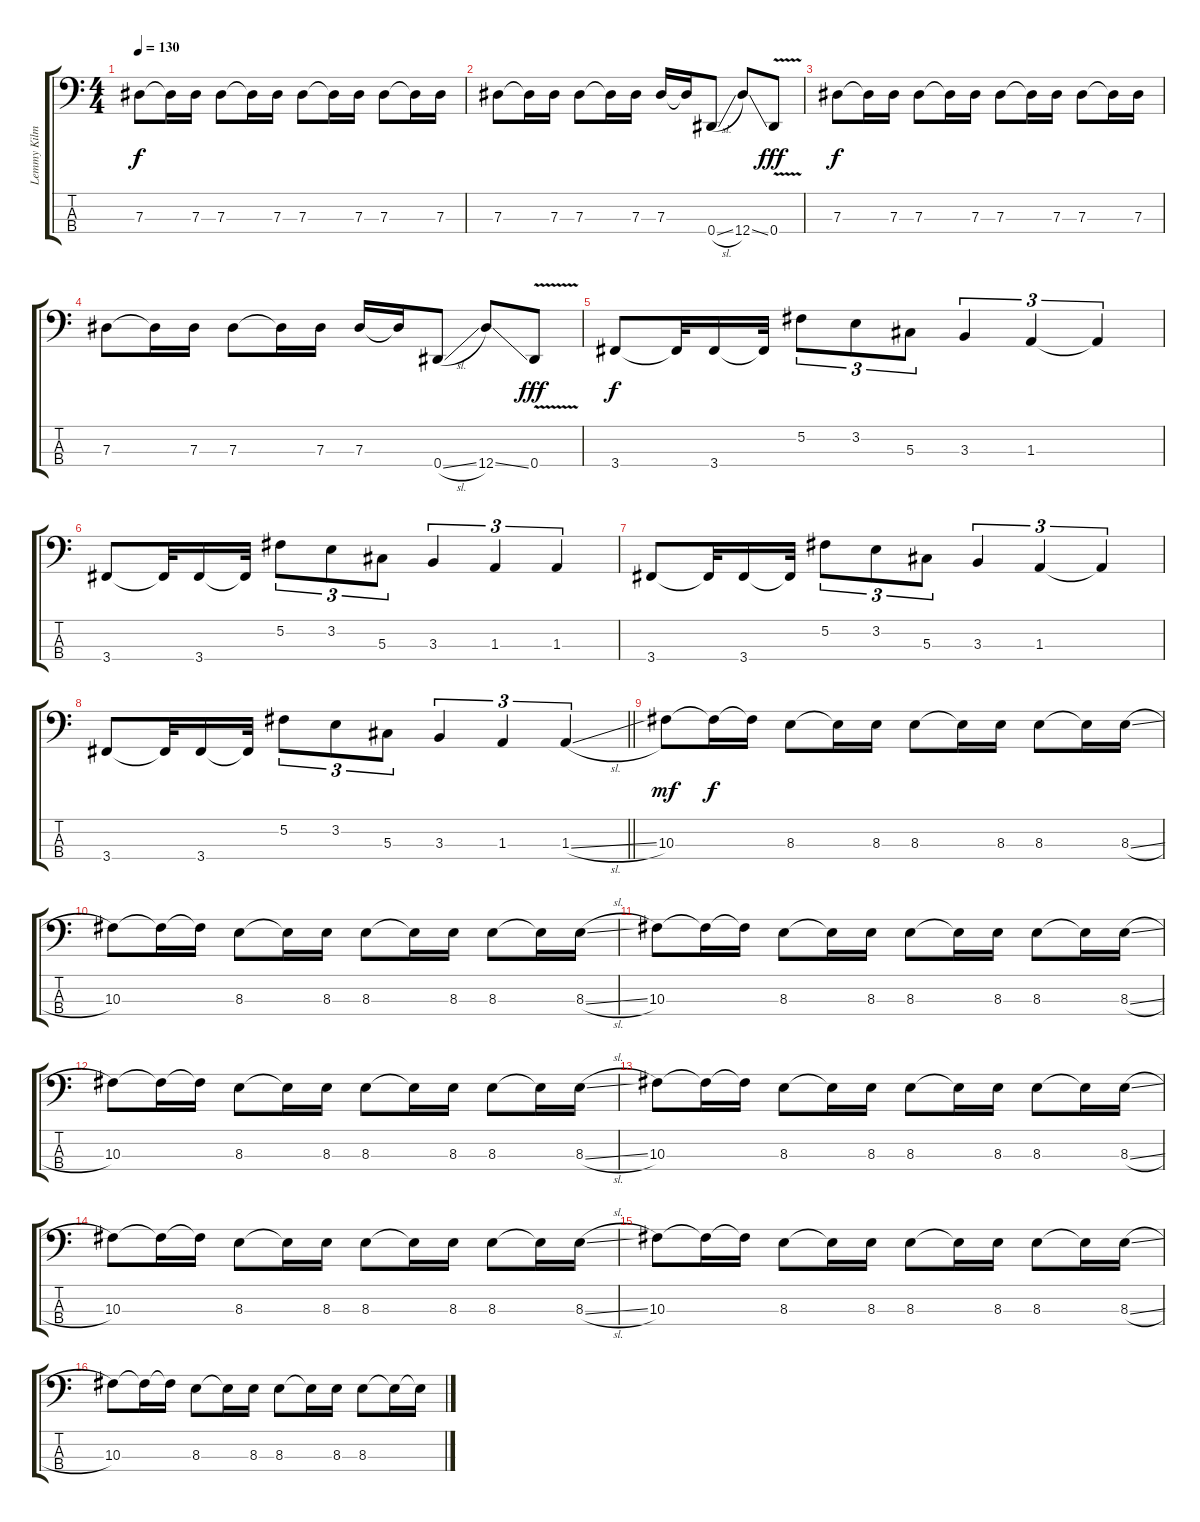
\track ("Lemmy Kilmister" "Lemmy Kilm") {instrument electricbasspick}
\staff {score tabs}
\tuning (Gb2 Db2 Ab1 Eb1) {hide}
\ts (4 4)
\tempo 130
\clef f4
\ks c
7.3.8{dy f} 7.3{t}.16 7.3.16 7.3.8 7.3{t}.16 7.3.16 7.3.8 7.3{t}.16 7.3.16 7.3.8 7.3{t}.16 7.3.16 |
7.3.8 7.3{t}.16 7.3.16 7.3.8 7.3{t}.16 7.3.16 7.3.16 7.3{t}.16 0.4{sl}.8 12.4{ss}.8 0.4{v}.8{dy fff} |
7.3.8{dy f} 7.3{t}.16 7.3.16 7.3.8 7.3{t}.16 7.3.16 7.3.8 7.3{t}.16 7.3.16 7.3.8 7.3{t}.16 7.3.16 |
7.3.8 7.3{t}.16 7.3.16 7.3.8 7.3{t}.16 7.3.16 7.3.16 7.3{t}.16 0.4{sl}.8 12.4{ss}.8 0.4{v}.8{dy fff} |
3.4.8{dy f} 3.4{t}.32 3.4.16 3.4{t}.32 5.2.8{tu (3 2)} 3.2.8{tu (3 2)} 5.3.8{tu (3 2)} 3.3.4{tu (3 2)} 1.3.4{tu (3 2)} 1.3{t}.4{tu (3 2)} |
3.4.8 3.4{t}.32 3.4.16 3.4{t}.32 5.2.8{tu (3 2)} 3.2.8{tu (3 2)} 5.3.8{tu (3 2)} 3.3.4{tu (3 2)} 1.3.4{tu (3 2)} 1.3.4{tu (3 2)} |
3.4.8 3.4{t}.32 3.4.16 3.4{t}.32 5.2.8{tu (3 2)} 3.2.8{tu (3 2)} 5.3.8{tu (3 2)} 3.3.4{tu (3 2)} 1.3.4{tu (3 2)} 1.3{t}.4{tu (3 2)} |
\barLineRight lightlight
3.4.8 3.4{t}.32 3.4.16 3.4{t}.32 5.2.8{tu (3 2)} 3.2.8{tu (3 2)} 5.3.8{tu (3 2)} 3.3.4{tu (3 2)} 1.3.4{tu (3 2)} 1.3{sl}.4{tu (3 2)} |
10.3.8{dy mf} 10.3{t}.16{dy f} 10.3{t}.16 8.3.8 8.3{t}.16 8.3.16 8.3.8 8.3{t}.16 8.3.16 8.3.8 8.3{t}.16 8.3{sl}.16 |
10.3.8 10.3{t}.16 10.3{t}.16 8.3.8 8.3{t}.16 8.3.16 8.3.8 8.3{t}.16 8.3.16 8.3.8 8.3{t}.16 8.3{sl}.16 |
10.3.8 10.3{t}.16 10.3{t}.16 8.3.8 8.3{t}.16 8.3.16 8.3.8 8.3{t}.16 8.3.16 8.3.8 8.3{t}.16 8.3{sl}.16 |
10.3.8 10.3{t}.16 10.3{t}.16 8.3.8 8.3{t}.16 8.3.16 8.3.8 8.3{t}.16 8.3.16 8.3.8 8.3{t}.16 8.3{sl}.16 |
10.3.8 10.3{t}.16 10.3{t}.16 8.3.8 8.3{t}.16 8.3.16 8.3.8 8.3{t}.16 8.3.16 8.3.8 8.3{t}.16 8.3{sl}.16 |
10.3.8 10.3{t}.16 10.3{t}.16 8.3.8 8.3{t}.16 8.3.16 8.3.8 8.3{t}.16 8.3.16 8.3.8 8.3{t}.16 8.3{sl}.16 |
10.3.8 10.3{t}.16 10.3{t}.16 8.3.8 8.3{t}.16 8.3.16 8.3.8 8.3{t}.16 8.3.16 8.3.8 8.3{t}.16 8.3{sl}.16 |
10.3.8 10.3{t}.16 10.3{t}.16 8.3.8 8.3{t}.16 8.3.16 8.3.8 8.3{t}.16 8.3.16 8.3.8 8.3{t}.16 8.3{t}.16
